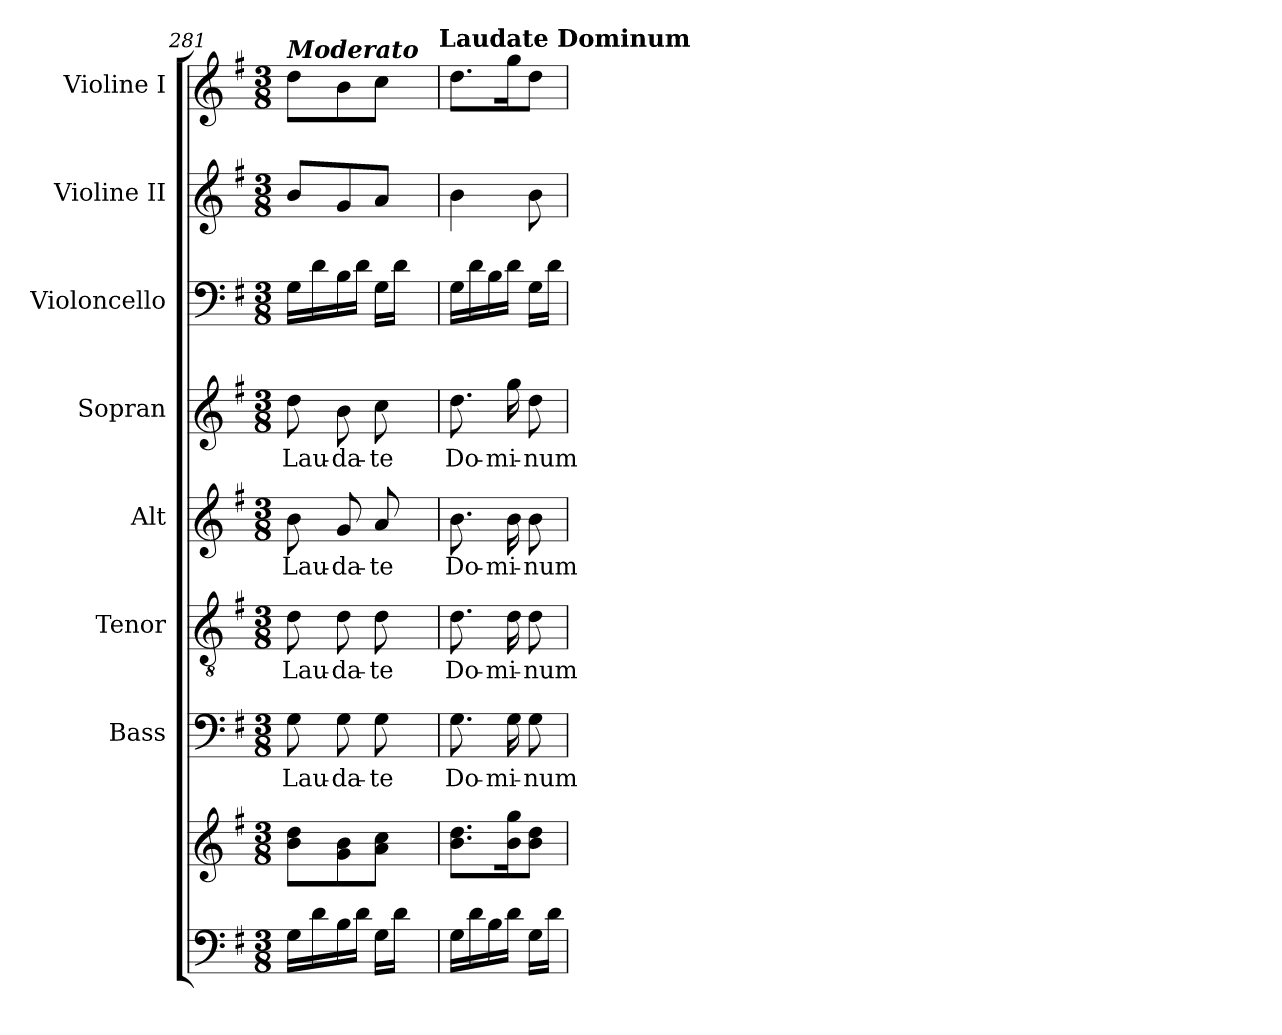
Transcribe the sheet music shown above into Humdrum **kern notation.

**kern	**kern	**kern	**text	**kern	**text	**kern	**text	**kern	**text	**kern	**kern	**kern
*part8	*part8	*part7	*part7	*part6	*part6	*part5	*part5	*part4	*part4	*part3	*part2	*part1
*staff9	*staff8	*staff7	*staff7	*staff6	*staff6	*staff5	*staff5	*staff4	*staff4	*staff3	*staff2	*staff1
*	*	*I"Bass	*	*I"Tenor	*	*I"Alt	*	*I"Sopran	*	*I"Violoncello	*I"Violine II	*I"Violine I
*	*	*I'B.	*	*I'T.	*	*I'A.	*	*I'S.	*	*I'Vc.	*I'Vl. II	*I'Vl. I
!!LO:PB:g=z
*clefF4	*clefG2	*clefF4	*	*clefGv2	*	*clefG2	*	*clefG2	*	*clefF4	*clefG2	*clefG2
*	*	*	*	*	*	*	*	*	*	*ITrd7c12	*	*
*k[f#]	*k[f#]	*k[f#]	*	*k[f#]	*	*k[f#]	*	*k[f#]	*	*k[f#]	*k[f#]	*k[f#]
*G:	*G:	*G:	*	*G:	*	*G:	*	*G:	*	*G:	*G:	*G:
*M3/8	*M3/8	*M3/8	*	*M3/8	*	*M3/8	*	*M3/8	*	*M3/8	*M3/8	*M3/8
=281	=281	=281	=281	=281	=281	=281	=281	=281	=281	=281	=281	=281
!	!	!	!	!	!	!	!	!	!	!	!	!LO:TX:a:Bi:t=Moderato
!	!	!	!LO:LY:b	!	!LO:LY:b	!	!LO:LY:b	!	!LO:LY:b	!	!	!
16G\LL	8b\ 8dd\L	8G\	Lau-	8d\	Lau-	8b\	Lau-	8dd\	Lau-	16GG\LL	8b/L	8dd\L
16d\	.	.	.	.	.	.	.	.	.	16D\	.	.
!	!	!	!LO:LY:b	!	!LO:LY:b	!	!LO:LY:b	!	!LO:LY:b	!	!	!
16B\	8g\ 8b\	8G\	-da-	8d\	-da-	8g/	-da-	8b\	-da-	16BB\	8g/	8b\
16d\JJ	.	.	.	.	.	.	.	.	.	16D\JJ	.	.
!	!	!	!LO:LY:b	!	!LO:LY:b	!	!LO:LY:b	!	!LO:LY:b	!	!	!
16G\LL	8a\ 8cc\J	8G\	-te	8d\	-te	8a/	-te	8cc\	-te	16GG\LL	8a/J	8cc\J
16d\JJ	.	.	.	.	.	.	.	.	.	16D\JJ	.	.
8ryy	8ryy	8ryy	.	8ryy	.	8ryy	.	8ryy	.	8ryy	8ryy	8ryy
!	!	!	!	!	!	!	!	!	!	!	!	!LO:TX:a:B:t=Laudate Dominum
=282	=282	=282	=282	=282	=282	=282	=282	=282	=282	=282	=282	=282
!	!	!	!LO:LY:b	!	!LO:LY:b	!	!LO:LY:b	!	!LO:LY:b	!	!	!
16G\LL	8.b\ 8.dd\L	8.G\	Do-	8.d\	Do-	8.b\	Do-	8.dd\	Do-	16GG\LL	4b\	8.dd\L
16d\	.	.	.	.	.	.	.	.	.	16D\	.	.
16B\	.	.	.	.	.	.	.	.	.	16BB\	.	.
!	!	!	!LO:LY:b	!	!LO:LY:b	!	!LO:LY:b	!	!LO:LY:b	!	!	!
16d\JJ	16b\ 16gg\k	16G\	-mi-	16d\	-mi-	16b\	-mi-	16gg\	-mi-	16D\JJ	.	16gg\k
!	!	!	!LO:LY:b	!	!LO:LY:b	!	!LO:LY:b	!	!LO:LY:b	!	!	!
16G\LL	8b\ 8dd\J	8G\	-num	8d\	-num	8b\	-num	8dd\	-num	16GG\LL	8b\	8dd\J
16d\JJ	.	.	.	.	.	.	.	.	.	16D\JJ	.	.
=	=	=	=	=	=	=	=	=	=	=	=	=
*-	*-	*-	*-	*-	*-	*-	*-	*-	*-	*-	*-	*-
